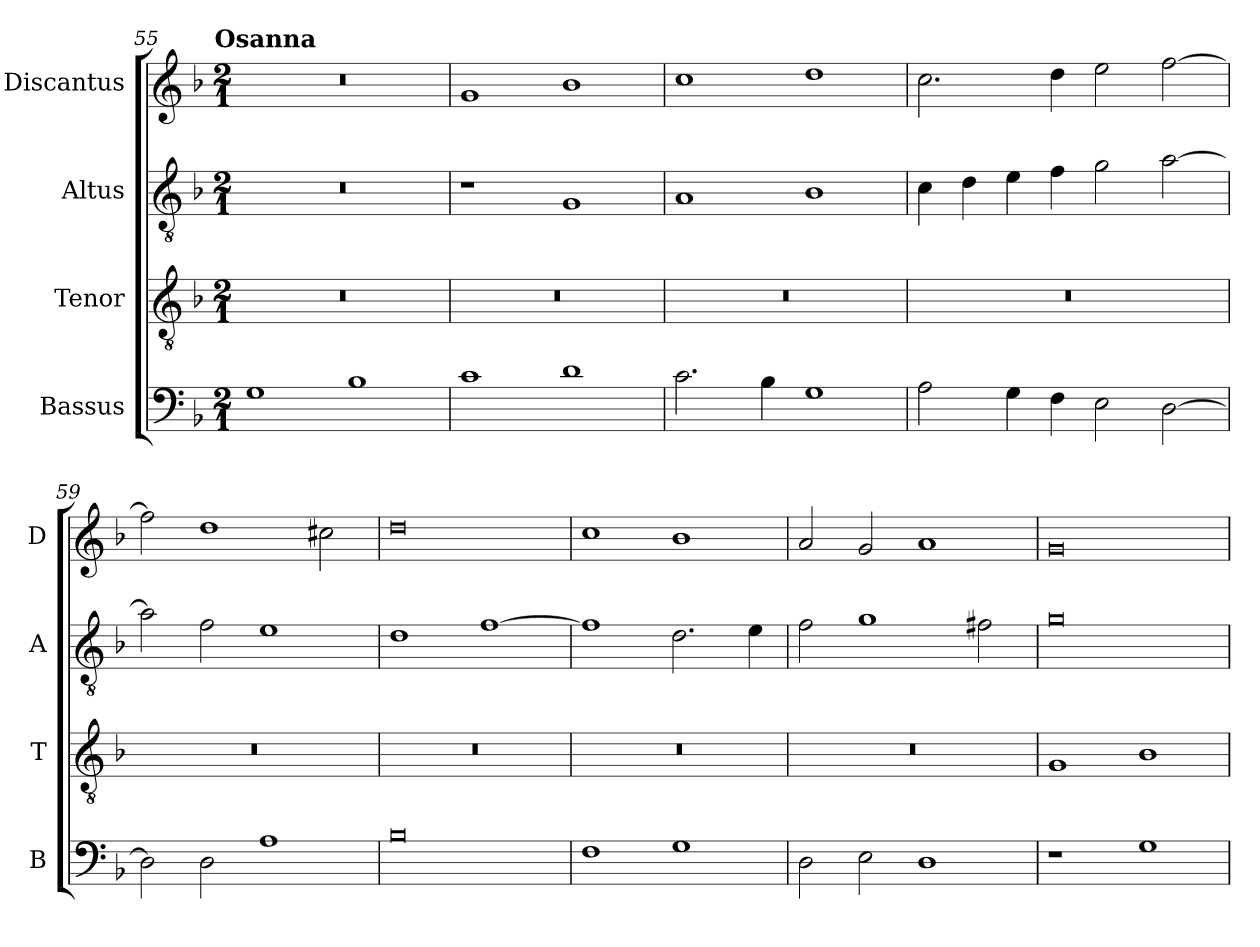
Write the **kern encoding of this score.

**kern	**kern	**kern	**kern
*part4	*part3	*part2	*part1
*staff4	*staff3	*staff2	*staff1
*I"Bassus	*I"Tenor	*I"Altus	*I"Discantus
*I'B	*I'T	*I'A	*I'D
!!LO:LB:g=z
*clefF4	*clefGv2	*clefGv2	*clefG2
*k[b-]	*k[b-]	*k[b-]	*k[b-]
!!LO:TX:omd:t=Osanna
*M2/1	*M2/1	*M2/1	*M2/1
=55	=55	=55	=55
1G	0r	0r	0r
1B-	.	.	.
=56	=56	=56	=56
1c	0r	1r	1g
1d	.	1G	1b-
=57	=57	=57	=57
2.c\	0r	1A	1cc
4B-\	.	.	.
1G	.	1B-	1dd
=58	=58	=58	=58
2A\	0r	4c\	2.cc\
.	.	4d\	.
4G\	.	4e\	.
4F\	.	4f\	4dd\
2E\	.	2g\	2ee\
[2D\	.	[2a\	[2ff\
=59	=59	=59	=59
2D\]	0r	2a\]	2ff\]
2D\	.	2f\	1dd
1A	.	1e	.
.	.	.	2cc#X\
=60	=60	=60	=60
0B-	0r	1d	0dd
.	.	[1f	.
=61	=61	=61	=61
1F	0r	1f]	1cc
1G	.	2.d\	1b-
.	.	4e\	.
=62	=62	=62	=62
2D\	0r	2f\	2a/
2E\	.	1g	2g/
1D	.	.	1a
.	.	2f#X\	.
=63	=63	=63	=63
1r	1G	0g	0g
1G	1B-	.	.
=	=	=	=
*-	*-	*-	*-
